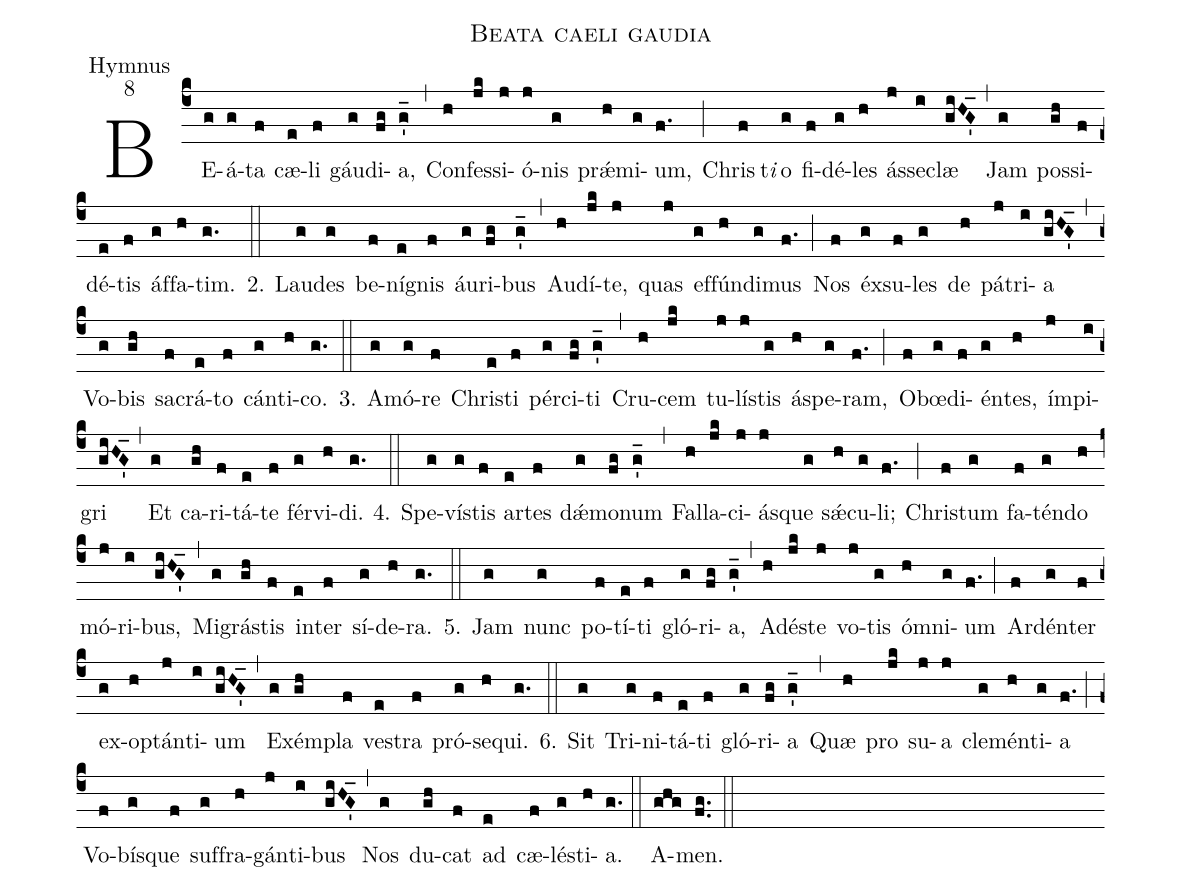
name:Beata caeli gaudia;
office-part:Hymnus;
mode:8;
%%
(c4)BE(g)á(g)ta(f) cæ(e)li(f) gáu(g)di(fg)a,(g_') (,)
Con(h)fes(jk)si(j)ó(j)nis(g) prǽ(h)mi(g)um,(f.) (;)
Chris(f)t<i>i</i>() o(g) fi(f)dé(g)les(h) ás(j)se(i)clæ(giHG'_) (,)
Jam(g) pos(gh)si(f)dé(e)tis(f) áf(g)fa(h)tim.(g.) (::)

2. Lau(g)des(g) be(f)ní(e)gnis(f) áu(g)ri(fg)bus(g_') (,)
Au(h)dí(jk)te,(j) quas(j) ef(g)fún(h)di(g)mus(f.) (;)
Nos(f) éx(g)su(f)les(g) de(h) pá(j)tri(i)a(giHG'_) (,)
Vo(g)bis(gh) sa(f)crá(e)to(f) cán(g)ti(h)co.(g.) (::)

3. A(g)mó(g)re(f) Chris(e)ti(f) pér(g)ci(fg)ti(g_') (,)
Cru(h)cem(jk) tu(j)lís(j)tis(g) ás(h)pe(g)ram,(f.) (;)
Ob(f)œ(g)di(f)én(g)tes,(h) ím(j)pi(i)gri(giHG'_) (,)
Et(g) ca(gh)ri(f)tá(e)te(f) fér(g)vi(h)di.(g.) (::)

4. Spe(g)vís(g)tis(f) ar(e)tes(f) dǽ(g)mo(fg)num(g_') (,)
Fal(h)la(jk)ci(j)ás(j)que(g) sǽ(h)cu(g)li;(f.) (;)
Chris(f)tum(g) fa(f)tén(g)do(h) mó(j)ri(i)bus,(giHG'_) (,)
Mi(g)grás(gh)tis(f) in(e)ter(f) sí(g)de(h)ra.(g.) (::)

5. Jam(g) nunc(g) po(f)tí(e)ti(f) gló(g)ri(fg)a,(g_') (,)
Ad(h)és(jk)te(j) vo(j)tis(g) óm(h)ni(g)um(f.) (;)
Ar(f)dén(g)ter(f) ex(g)op(h)tán(j)ti(i)um(giHG'_) (,)
Ex(g)ém(gh)pla(f) ves(e)tra(f) pró(g)se(h)qui.(g.) (::)

6. Sit(g) Tri(g)ni(f)tá(e)ti(f) gló(g)ri(fg)a(g_') (,)
Quæ(h) pro(jk) su(j)a(j) cle(g)mén(h)ti(g)a(f.) (;)
Vo(f)bís(g)que(f) suf(g)fra(h)gán(j)ti(i)bus(giHG'_) (,)
Nos(g) du(gh)cat(f) ad(e) cæ(f)lés(g)ti(h)a.(g.) (::)
A(ghg)men.(fg..) (::)
